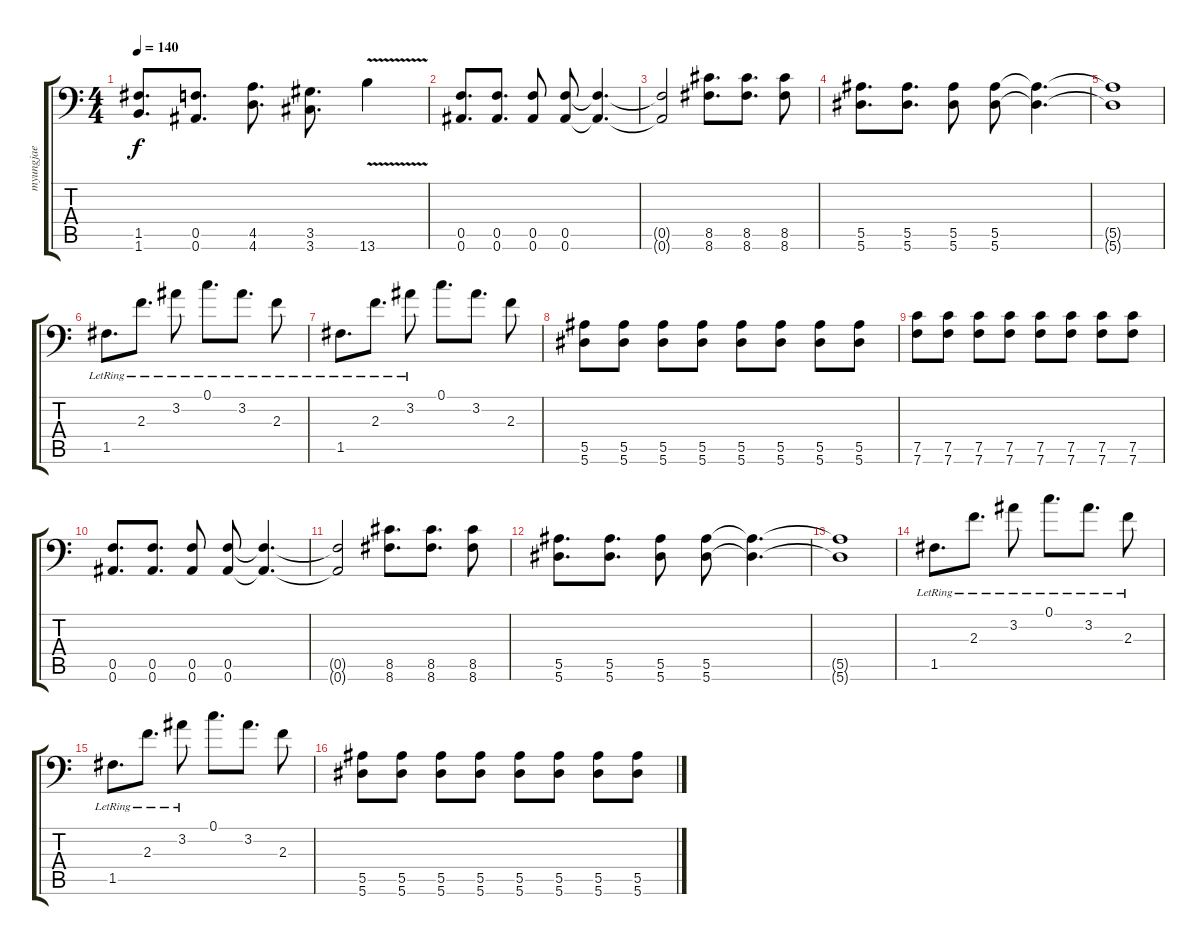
\track ("myungjae" "myungjae") {instrument distortionguitar}
\staff {score tabs}
\tuning (C4 G3 Eb3 Bb2 F2 Bb1) {hide}
\ts (4 4)
\tempo 140
\clef f4
\ks c
(1.5 1.6).8{d dy f} (0.5 0.6).8{d} (4.5 4.6).8{d} (3.5 3.6).8{d} 13.6{v}.4 |
(0.5 0.6).8{d} (0.5 0.6).8{d} (0.5 0.6).8 (0.5 0.6).8 (0.5{t} 0.6{t}).4{d} |
(0.5{t} 0.6{t}).2 (8.5 8.6).8{d} (8.5 8.6).8{d} (8.5 8.6).8 |
(5.5 5.6).8{d} (5.5 5.6).8{d} (5.5 5.6).8 (5.5 5.6).8 (5.5{t} 5.6{t}).4{d} |
(5.5{t} 5.6{t}).1 |
1.5{lr}.8{d} 2.3{lr}.8{d} 3.2{lr}.8 0.1{lr}.8{d} 3.2{lr}.8{d} 2.3{lr}.8 |
1.5{lr}.8{d} 2.3{lr}.8{d} 3.2{lr}.8 0.1.8{d} 3.2.8{d} 2.3.8 |
(5.5 5.6).8 (5.5 5.6).8 (5.5 5.6).8 (5.5 5.6).8 (5.5 5.6).8 (5.5 5.6).8 (5.5 5.6).8 (5.5 5.6).8 |
(7.5 7.6).8 (7.5 7.6).8 (7.5 7.6).8 (7.5 7.6).8 (7.5 7.6).8 (7.5 7.6).8 (7.5 7.6).8 (7.5 7.6).8 |
(0.5 0.6).8{d} (0.5 0.6).8{d} (0.5 0.6).8 (0.5 0.6).8 (0.5{t} 0.6{t}).4{d} |
(0.5{t} 0.6{t}).2 (8.5 8.6).8{d} (8.5 8.6).8{d} (8.5 8.6).8 |
(5.5 5.6).8{d} (5.5 5.6).8{d} (5.5 5.6).8 (5.5 5.6).8 (5.5{t} 5.6{t}).4{d} |
(5.5{t} 5.6{t}).1 |
1.5{lr}.8{d} 2.3{lr}.8{d} 3.2{lr}.8 0.1{lr}.8{d} 3.2{lr}.8{d} 2.3{lr}.8 |
1.5{lr}.8{d} 2.3{lr}.8{d} 3.2{lr}.8 0.1.8{d} 3.2.8{d} 2.3.8 |
(5.5 5.6).8 (5.5 5.6).8 (5.5 5.6).8 (5.5 5.6).8 (5.5 5.6).8 (5.5 5.6).8 (5.5 5.6).8 (5.5 5.6).8
